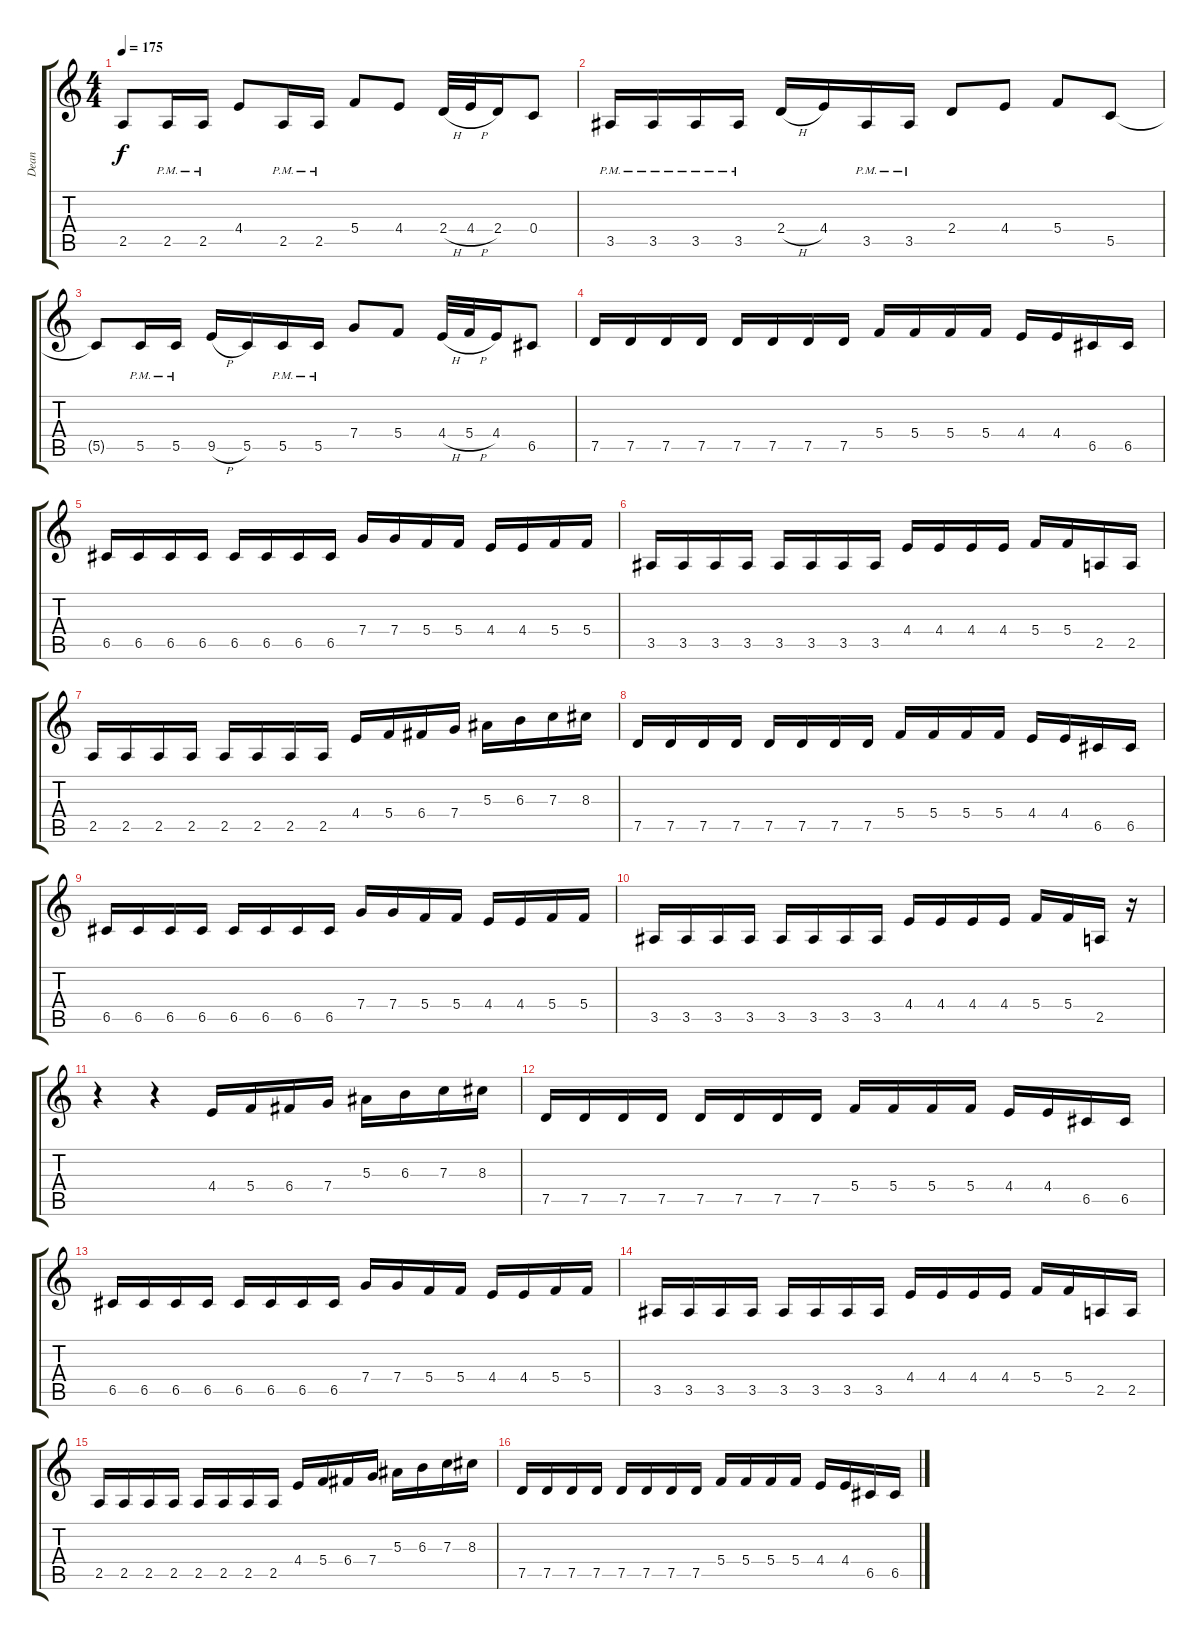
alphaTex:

\track ("Dean" "Dean") {instrument distortionguitar}
\staff {score tabs}
\tuning (D4 A3 F3 C3 G2 D2) {hide}
\ts (4 4)
\tempo 175
\clef g2
\ks c
2.5{t}.8{dy f} 2.5{pm}.16 2.5{pm}.16 4.4.8 2.5{pm}.16 2.5{pm}.16 5.4.8 4.4.8 2.4{h}.32 4.4{h}.32 2.4.16 0.4.8 |
3.5{pm}.16 3.5{pm}.16 3.5{pm}.16 3.5{pm}.16 2.4{h}.16 4.4.16 3.5{pm}.16 3.5{pm}.16 2.4.8 4.4.8 5.4.8 5.5.8 |
5.5{t}.8 5.5{pm}.16 5.5{pm}.16 9.5{h}.16 5.5.16 5.5{pm}.16 5.5{pm}.16 7.4.8 5.4.8 4.4{h}.32 5.4{h}.32 4.4.16 6.5.8 |
7.5.16 7.5.16 7.5.16 7.5.16 7.5.16 7.5.16 7.5.16 7.5.16 5.4.16 5.4.16 5.4.16 5.4.16 4.4.16 4.4.16 6.5.16 6.5.16 |
6.5.16 6.5.16 6.5.16 6.5.16 6.5.16 6.5.16 6.5.16 6.5.16 7.4.16 7.4.16 5.4.16 5.4.16 4.4.16 4.4.16 5.4.16 5.4.16 |
3.5.16 3.5.16 3.5.16 3.5.16 3.5.16 3.5.16 3.5.16 3.5.16 4.4.16 4.4.16 4.4.16 4.4.16 5.4.16 5.4.16 2.5.16 2.5.16 |
2.5.16 2.5.16 2.5.16 2.5.16 2.5.16 2.5.16 2.5.16 2.5.16 4.4.16 5.4.16 6.4.16 7.4.16 5.3.16 6.3.16 7.3.16 8.3.16 |
7.5.16 7.5.16 7.5.16 7.5.16 7.5.16 7.5.16 7.5.16 7.5.16 5.4.16 5.4.16 5.4.16 5.4.16 4.4.16 4.4.16 6.5.16 6.5.16 |
6.5.16 6.5.16 6.5.16 6.5.16 6.5.16 6.5.16 6.5.16 6.5.16 7.4.16 7.4.16 5.4.16 5.4.16 4.4.16 4.4.16 5.4.16 5.4.16 |
3.5.16 3.5.16 3.5.16 3.5.16 3.5.16 3.5.16 3.5.16 3.5.16 4.4.16 4.4.16 4.4.16 4.4.16 5.4.16 5.4.16 2.5.16 r.16 |
r.4 r.4 4.4.16 5.4.16 6.4.16 7.4.16 5.3.16 6.3.16 7.3.16 8.3.16 |
7.5.16{balance 8} 7.5.16 7.5.16 7.5.16 7.5.16 7.5.16 7.5.16 7.5.16 5.4.16 5.4.16 5.4.16 5.4.16 4.4.16 4.4.16 6.5.16 6.5.16 |
6.5.16 6.5.16 6.5.16 6.5.16 6.5.16 6.5.16 6.5.16 6.5.16 7.4.16 7.4.16 5.4.16 5.4.16 4.4.16 4.4.16 5.4.16 5.4.16 |
3.5.16 3.5.16 3.5.16 3.5.16 3.5.16 3.5.16 3.5.16 3.5.16 4.4.16 4.4.16 4.4.16 4.4.16 5.4.16 5.4.16 2.5.16 2.5.16 |
2.5.16 2.5.16 2.5.16 2.5.16 2.5.16 2.5.16 2.5.16 2.5.16 4.4.16 5.4.16 6.4.16 7.4.16 5.3.16 6.3.16 7.3.16 8.3.16 |
7.5.16 7.5.16 7.5.16 7.5.16 7.5.16 7.5.16 7.5.16 7.5.16 5.4.16 5.4.16 5.4.16 5.4.16 4.4.16 4.4.16 6.5.16 6.5.16
